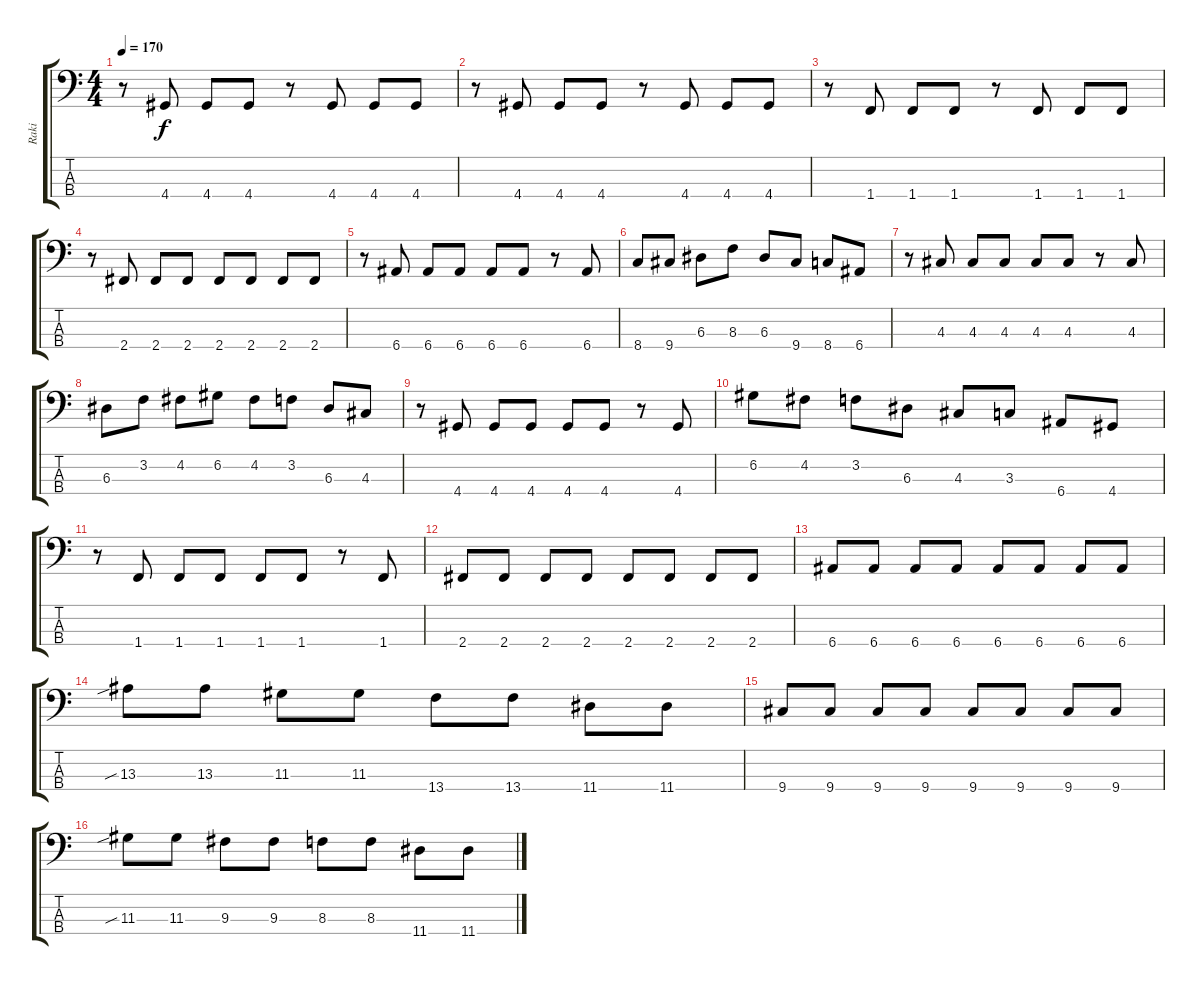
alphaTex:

\track ("Raki" "Raki") {instrument electricbassfinger}
\staff {score tabs}
\tuning (G2 D2 A1 E1) {hide}
\ts (4 4)
\tempo 170
\clef f4
\ks c
r.8{dy f} 4.4.8 4.4.8 4.4.8 r.8 4.4.8 4.4.8 4.4.8 |
r.8 4.4.8 4.4.8 4.4.8 r.8 4.4.8 4.4.8 4.4.8 |
r.8 1.4.8 1.4.8 1.4.8 r.8 1.4.8 1.4.8 1.4.8 |
r.8 2.4.8 2.4.8 2.4.8 2.4.8 2.4.8 2.4.8 2.4.8 |
r.8 6.4.8 6.4.8 6.4.8 6.4.8 6.4.8 r.8 6.4.8 |
8.4.8 9.4.8 6.3.8 8.3.8 6.3.8 9.4.8 8.4.8 6.4.8 |
r.8 4.3.8 4.3.8 4.3.8 4.3.8 4.3.8 r.8 4.3.8 |
6.3.8 3.2.8 4.2.8 6.2.8 4.2.8 3.2.8 6.3.8 4.3.8 |
r.8 4.4.8 4.4.8 4.4.8 4.4.8 4.4.8 r.8 4.4.8 |
6.2.8 4.2.8 3.2.8 6.3.8 4.3.8 3.3.8 6.4.8 4.4.8 |
r.8 1.4.8 1.4.8 1.4.8 1.4.8 1.4.8 r.8 1.4.8 |
2.4.8 2.4.8 2.4.8 2.4.8 2.4.8 2.4.8 2.4.8 2.4.8 |
6.4.8 6.4.8 6.4.8 6.4.8 6.4.8 6.4.8 6.4.8 6.4.8 |
13.3{sib}.8 13.3.8 11.3.8 11.3.8 13.4.8 13.4.8 11.4.8 11.4.8 |
9.4.8 9.4.8 9.4.8 9.4.8 9.4.8 9.4.8 9.4.8 9.4.8 |
11.3{sib}.8 11.3.8 9.3.8 9.3.8 8.3.8 8.3.8 11.4.8 11.4.8
